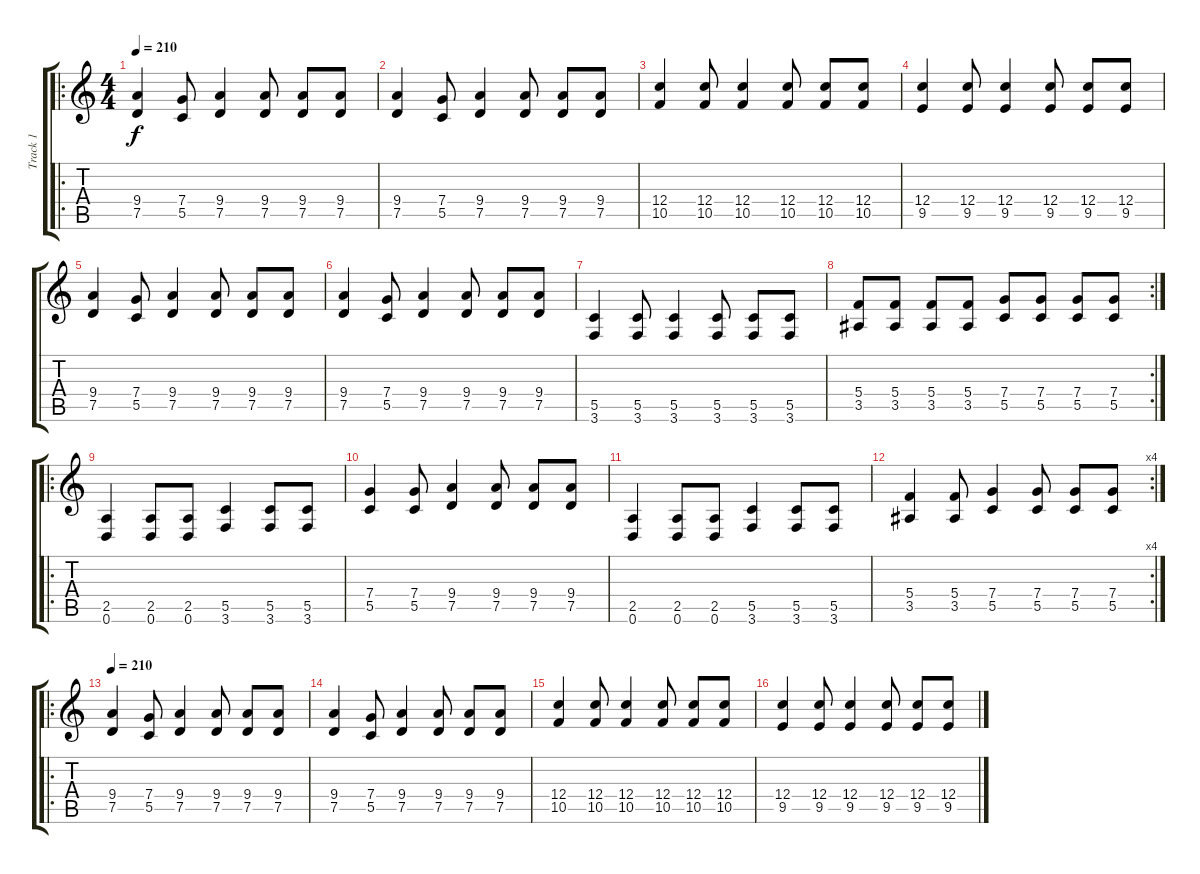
\track ("Track 1" "Track 1") {instrument overdrivenguitar}
\staff {score tabs}
\tuning (D4 A3 F3 C3 G2 D2) {hide}
\ro
\ts (4 4)
\tempo 210
\clef g2
\ks c
(9.4 7.5).4{dy f} (7.4 5.5).8 (9.4 7.5).4 (9.4 7.5).8 (9.4 7.5).8 (9.4 7.5).8 |
(9.4 7.5).4 (7.4 5.5).8 (9.4 7.5).4 (9.4 7.5).8 (9.4 7.5).8 (9.4 7.5).8 |
(12.4 10.5).4 (12.4 10.5).8 (12.4 10.5).4 (12.4 10.5).8 (12.4 10.5).8 (12.4 10.5).8 |
(12.4 9.5).4 (12.4 9.5).8 (12.4 9.5).4 (12.4 9.5).8 (12.4 9.5).8 (12.4 9.5).8 |
(9.4 7.5).4 (7.4 5.5).8 (9.4 7.5).4 (9.4 7.5).8 (9.4 7.5).8 (9.4 7.5).8 |
(9.4 7.5).4 (7.4 5.5).8 (9.4 7.5).4 (9.4 7.5).8 (9.4 7.5).8 (9.4 7.5).8 |
(5.5 3.6).4 (5.5 3.6).8 (5.5 3.6).4 (5.5 3.6).8 (5.5 3.6).8 (5.5 3.6).8 |
\rc 2
(5.4 3.5).8 (5.4 3.5).8 (5.4 3.5).8 (5.4 3.5).8 (7.4 5.5).8 (7.4 5.5).8 (7.4 5.5).8 (7.4 5.5).8 |
\ro
(2.5 0.6).4 (2.5 0.6).8 (2.5 0.6).8 (5.5 3.6).4 (5.5 3.6).8 (5.5 3.6).8 |
(7.4 5.5).4 (7.4 5.5).8 (9.4 7.5).4 (9.4 7.5).8 (9.4 7.5).8 (9.4 7.5).8 |
(2.5 0.6).4 (2.5 0.6).8 (2.5 0.6).8 (5.5 3.6).4 (5.5 3.6).8 (5.5 3.6).8 |
\rc 4
(5.4 3.5).4 (5.4 3.5).8 (7.4 5.5).4 (7.4 5.5).8 (7.4 5.5).8 (7.4 5.5).8 |
\ro
\tempo 210
(9.4 7.5).4 (7.4 5.5).8 (9.4 7.5).4 (9.4 7.5).8 (9.4 7.5).8 (9.4 7.5).8 |
(9.4 7.5).4 (7.4 5.5).8 (9.4 7.5).4 (9.4 7.5).8 (9.4 7.5).8 (9.4 7.5).8 |
(12.4 10.5).4 (12.4 10.5).8 (12.4 10.5).4 (12.4 10.5).8 (12.4 10.5).8 (12.4 10.5).8 |
(12.4 9.5).4 (12.4 9.5).8 (12.4 9.5).4 (12.4 9.5).8 (12.4 9.5).8 (12.4 9.5).8
